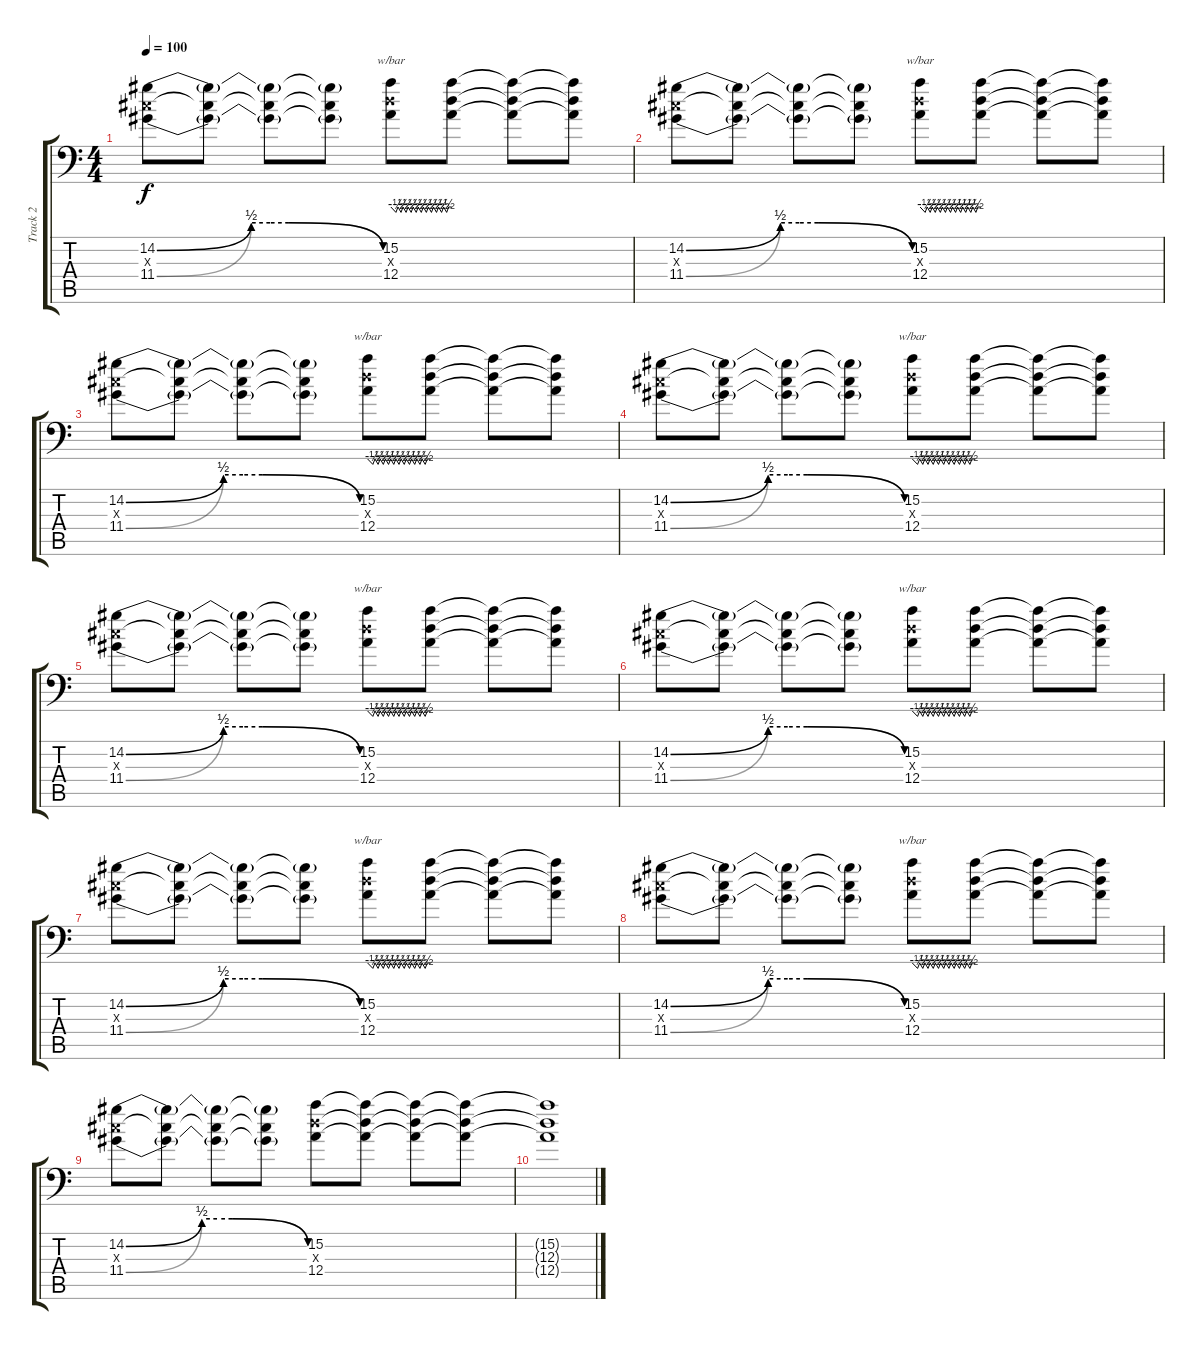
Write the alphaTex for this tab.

\track ("Track 2" "Track 2") {instrument distortionguitar}
\staff {score tabs}
\tuning (B3 Gb3 D3 A2 E2 A1) {hide}
\ts (4 4)
\tempo 100
\clef f4
\ks c
(14.2{be (custom 0 0 25 2 30 2 35 2 60 0)} 11.3{x} 11.4{be (custom 0 0 25 2 30 2 35 2 60 0)}).8{dy f} (14.2{t} 11.3{t} 11.4{t}).8 (14.2{t} 11.3{t} 11.4{t}).8 (14.2{t} 11.3{t} 11.4{t}).8 (15.2 12.3{x} 12.4).8{tbe (custom default 0 0 5 -2 7 0 10 -2 12 0 15 -2 17 0 20 -2 22 0 25 -2 27 0 30 -2 32 0 35 -2 37 0 40 -2 42 0 45 -2 47 0 50 -2 52 0 55 -2 57 0 60 0)} (15.2{t} 12.3{t} 12.4{t}).8 (15.2{t} 12.3{t} 12.4{t}).8 (15.2{t} 12.3{t} 12.4{t}).8 |
(14.2{be (custom 0 0 25 2 30 2 35 2 60 0)} 11.3{x} 11.4{be (custom 0 0 25 2 30 2 35 2 60 0)}).8 (14.2{t} 11.3{t} 11.4{t}).8 (14.2{t} 11.3{t} 11.4{t}).8 (14.2{t} 11.3{t} 11.4{t}).8 (15.2 12.3{x} 12.4).8{tbe (custom default 0 0 5 -2 7 0 10 -2 12 0 15 -2 17 0 20 -2 22 0 25 -2 27 0 30 -2 32 0 35 -2 37 0 40 -2 42 0 45 -2 47 0 50 -2 52 0 55 -2 57 0 60 0)} (15.2{t} 12.3{t} 12.4{t}).8 (15.2{t} 12.3{t} 12.4{t}).8 (15.2{t} 12.3{t} 12.4{t}).8 |
(14.2{be (custom 0 0 25 2 30 2 35 2 60 0)} 11.3{x} 11.4{be (custom 0 0 25 2 30 2 35 2 60 0)}).8 (14.2{t} 11.3{t} 11.4{t}).8 (14.2{t} 11.3{t} 11.4{t}).8 (14.2{t} 11.3{t} 11.4{t}).8 (15.2 12.3{x} 12.4).8{tbe (custom default 0 0 5 -2 7 0 10 -2 12 0 15 -2 17 0 20 -2 22 0 25 -2 27 0 30 -2 32 0 35 -2 37 0 40 -2 42 0 45 -2 47 0 50 -2 52 0 55 -2 57 0 60 0)} (15.2{t} 12.3{t} 12.4{t}).8 (15.2{t} 12.3{t} 12.4{t}).8 (15.2{t} 12.3{t} 12.4{t}).8 |
(14.2{be (custom 0 0 25 2 30 2 35 2 60 0)} 11.3{x} 11.4{be (custom 0 0 25 2 30 2 35 2 60 0)}).8 (14.2{t} 11.3{t} 11.4{t}).8 (14.2{t} 11.3{t} 11.4{t}).8 (14.2{t} 11.3{t} 11.4{t}).8 (15.2 12.3{x} 12.4).8{tbe (custom default 0 0 5 -2 7 0 10 -2 12 0 15 -2 17 0 20 -2 22 0 25 -2 27 0 30 -2 32 0 35 -2 37 0 40 -2 42 0 45 -2 47 0 50 -2 52 0 55 -2 57 0 60 0)} (15.2{t} 12.3{t} 12.4{t}).8 (15.2{t} 12.3{t} 12.4{t}).8 (15.2{t} 12.3{t} 12.4{t}).8 |
(14.2{be (custom 0 0 25 2 30 2 35 2 60 0)} 11.3{x} 11.4{be (custom 0 0 25 2 30 2 35 2 60 0)}).8 (14.2{t} 11.3{t} 11.4{t}).8 (14.2{t} 11.3{t} 11.4{t}).8 (14.2{t} 11.3{t} 11.4{t}).8 (15.2 12.3{x} 12.4).8{tbe (custom default 0 0 5 -2 7 0 10 -2 12 0 15 -2 17 0 20 -2 22 0 25 -2 27 0 30 -2 32 0 35 -2 37 0 40 -2 42 0 45 -2 47 0 50 -2 52 0 55 -2 57 0 60 0)} (15.2{t} 12.3{t} 12.4{t}).8 (15.2{t} 12.3{t} 12.4{t}).8 (15.2{t} 12.3{t} 12.4{t}).8 |
(14.2{be (custom 0 0 25 2 30 2 35 2 60 0)} 11.3{x} 11.4{be (custom 0 0 25 2 30 2 35 2 60 0)}).8 (14.2{t} 11.3{t} 11.4{t}).8 (14.2{t} 11.3{t} 11.4{t}).8 (14.2{t} 11.3{t} 11.4{t}).8 (15.2 12.3{x} 12.4).8{tbe (custom default 0 0 5 -2 7 0 10 -2 12 0 15 -2 17 0 20 -2 22 0 25 -2 27 0 30 -2 32 0 35 -2 37 0 40 -2 42 0 45 -2 47 0 50 -2 52 0 55 -2 57 0 60 0)} (15.2{t} 12.3{t} 12.4{t}).8 (15.2{t} 12.3{t} 12.4{t}).8 (15.2{t} 12.3{t} 12.4{t}).8 |
(14.2{be (custom 0 0 25 2 30 2 35 2 60 0)} 11.3{x} 11.4{be (custom 0 0 25 2 30 2 35 2 60 0)}).8 (14.2{t} 11.3{t} 11.4{t}).8 (14.2{t} 11.3{t} 11.4{t}).8 (14.2{t} 11.3{t} 11.4{t}).8 (15.2 12.3{x} 12.4).8{tbe (custom default 0 0 5 -2 7 0 10 -2 12 0 15 -2 17 0 20 -2 22 0 25 -2 27 0 30 -2 32 0 35 -2 37 0 40 -2 42 0 45 -2 47 0 50 -2 52 0 55 -2 57 0 60 0)} (15.2{t} 12.3{t} 12.4{t}).8 (15.2{t} 12.3{t} 12.4{t}).8 (15.2{t} 12.3{t} 12.4{t}).8 |
(14.2{be (custom 0 0 25 2 30 2 35 2 60 0)} 11.3{x} 11.4{be (custom 0 0 25 2 30 2 35 2 60 0)}).8{volume 2} (14.2{t} 11.3{t} 11.4{t}).8 (14.2{t} 11.3{t} 11.4{t}).8 (14.2{t} 11.3{t} 11.4{t}).8 (15.2 12.3{x} 12.4).8{tbe (custom default 0 0 5 -2 7 0 10 -2 12 0 15 -2 17 0 20 -2 22 0 25 -2 27 0 30 -2 32 0 35 -2 37 0 40 -2 42 0 45 -2 47 0 50 -2 52 0 55 -2 57 0 60 0)} (15.2{t} 12.3{t} 12.4{t}).8 (15.2{t} 12.3{t} 12.4{t}).8 (15.2{t} 12.3{t} 12.4{t}).8 |
(14.2{be (custom 0 0 25 2 30 2 35 2 60 0)} 11.3{x} 11.4{be (custom 0 0 25 2 30 2 35 2 60 0)}).8 (14.2{t} 11.3{t} 11.4{t}).8 (14.2{t} 11.3{t} 11.4{t}).8 (14.2{t} 11.3{t} 11.4{t}).8 (15.2 12.3{x} 12.4).8 (15.2{t} 12.3{t} 12.4{t}).8 (15.2{t} 12.3{t} 12.4{t}).8 (15.2{t} 12.3{t} 12.4{t}).8 |
(15.2{t} 12.3{t} 12.4{t}).1
